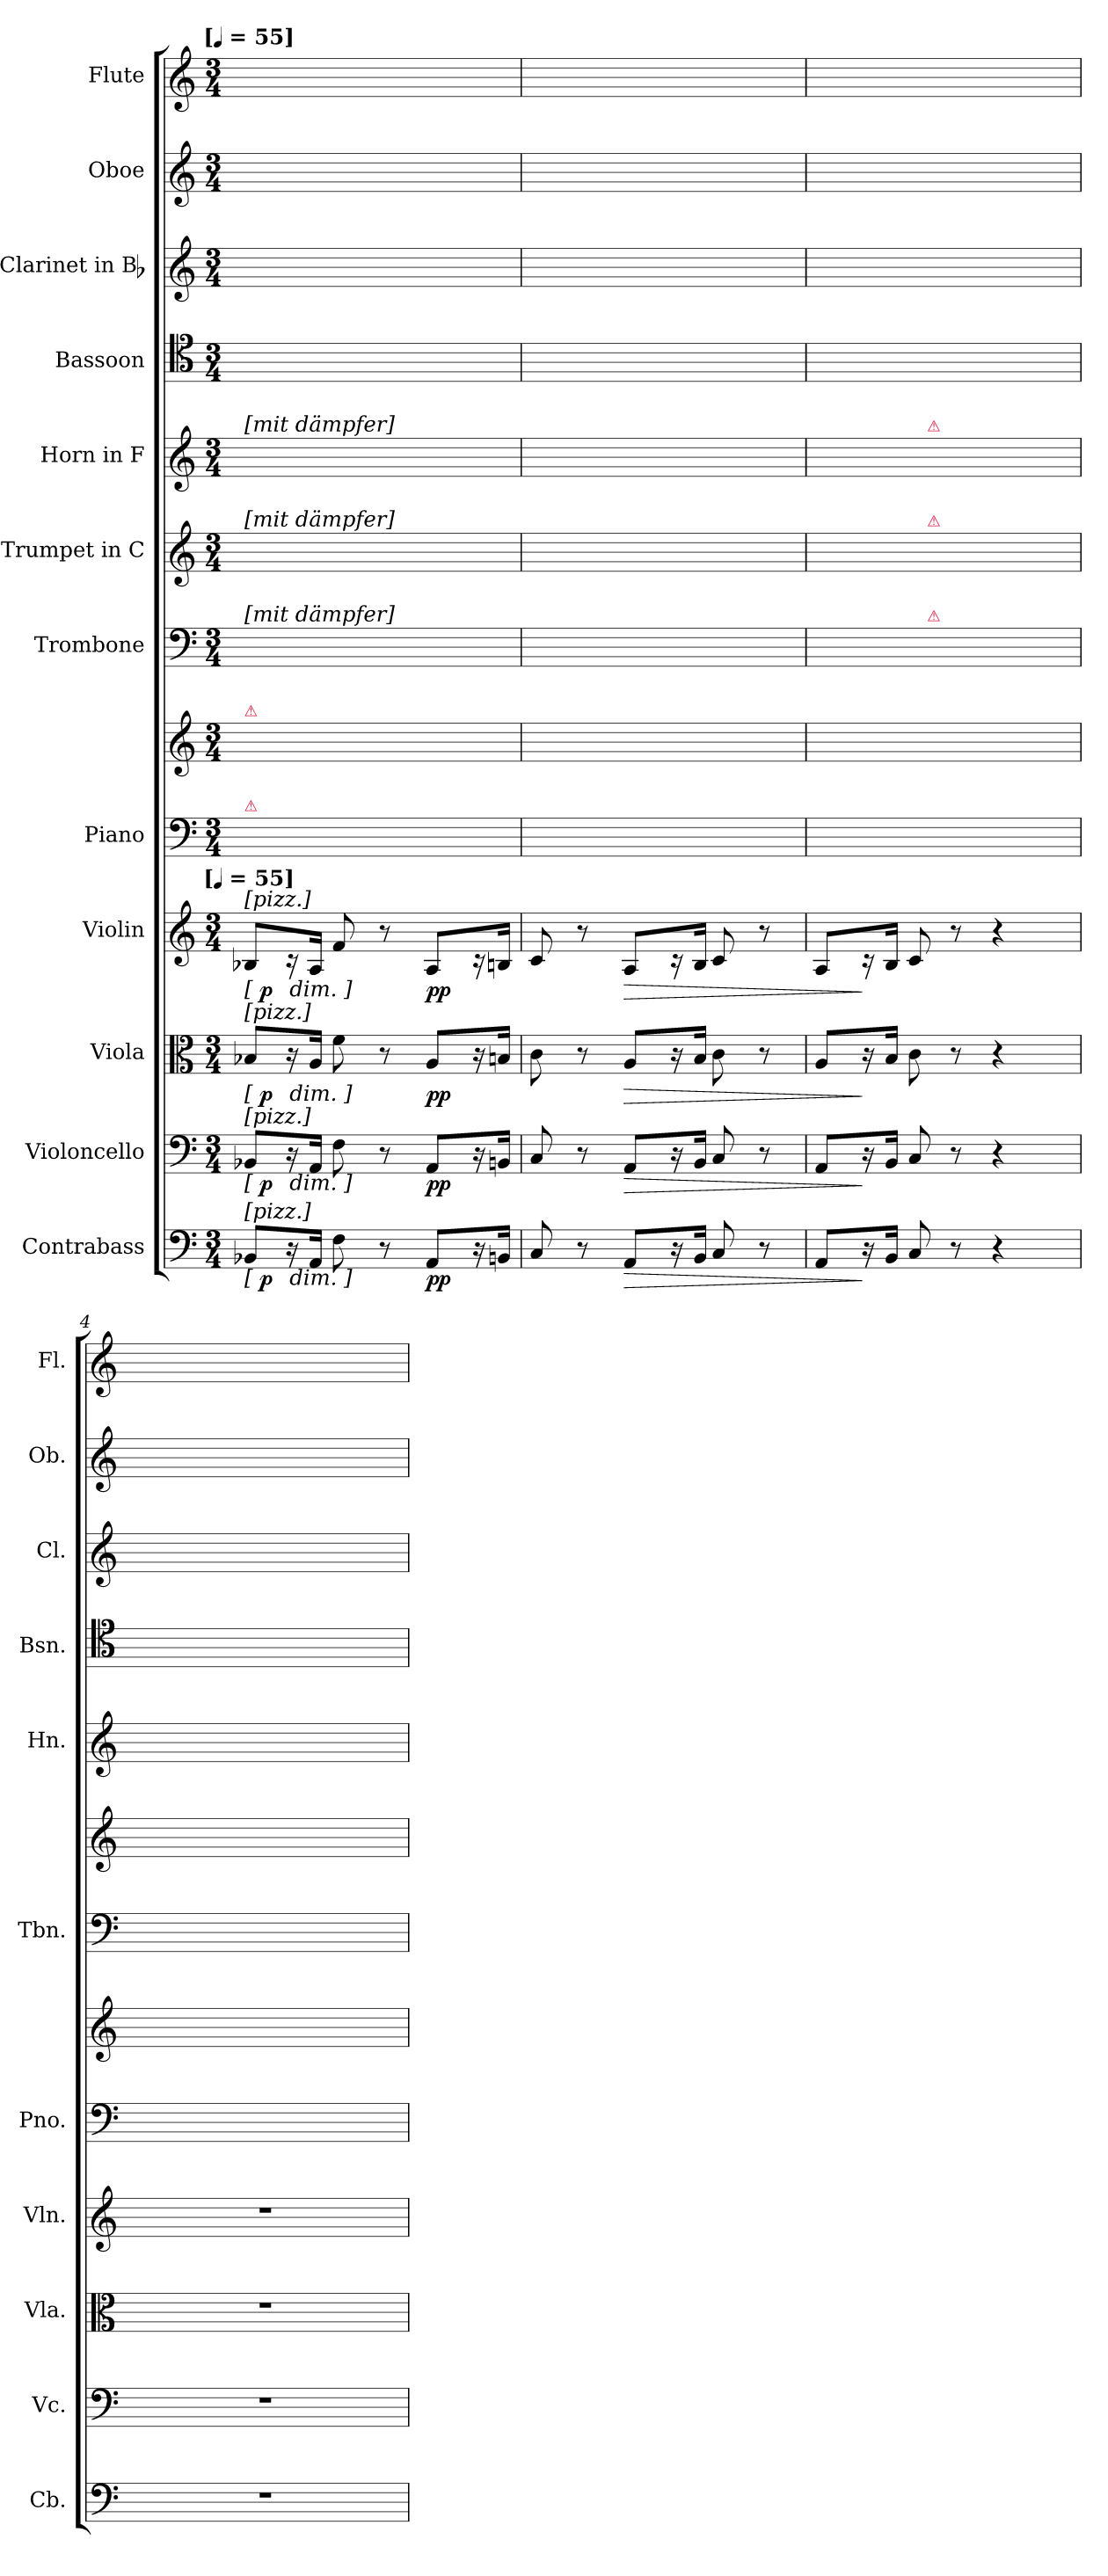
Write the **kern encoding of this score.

**kern	**dynam	**kern	**dynam	**kern	**dynam	**kern	**dynam	**kern	**kern	**kern	**kern	**kern	**kern	**kern	**kern	**kern
*part12	*part12	*part11	*part11	*part10	*part10	*part9	*part9	*part8	*part8	*part7	*part6	*part5	*part4	*part3	*part2	*part1
*staff13	*staff13	*staff12	*staff12	*staff11	*staff11	*staff10	*staff10	*staff9	*staff8	*staff7	*staff6	*staff5	*staff4	*staff3	*staff2	*staff1
*I"Contrabass	*	*I"Violoncello	*	*I"Viola	*	*I"Violin	*	*I"Piano	*	*I"Trombone	*I"Trumpet in C	*I"Horn in F	*I"Bassoon	*I"Clarinet in Bb	*I"Oboe	*I"Flute
*I'Cb.	*	*I'Vc.	*	*I'Vla.	*	*I'Vln.	*	*I'Pno.	*	*I'Tbn.	*	*I'Hn.	*I'Bsn.	*I'Cl.	*I'Ob.	*I'Fl.
*clefF4	*	*clefF4	*	*clefC3	*	*clefG2	*	*clefF4	*clefG2	*clefF4	*clefG2	*clefG2	*clefC4	*clefG2	*clefG2	*clefG2
*	*	*	*	*	*	*	*	*	*	*	*	*ITrd4c7	*	*ITrd1c2	*	*
*k[]	*	*k[]	*	*k[]	*	*k[]	*	*k[]	*k[]	*k[]	*k[]	*k[b-]	*k[]	*k[b-e-]	*k[]	*k[]
!!LO:TX:omd:t=[[quarter] = 55]
*M3/4	*	*M3/4	*	*M3/4	*	*M3/4	*	*M3/4	*M3/4	*M3/4	*M3/4	*M3/4	*M3/4	*M3/4	*M3/4	*M3/4
*MM55	*	*MM55	*	*MM55	*	*MM55	*	*MM55	*MM55	*MM55	*MM55	*MM55	*MM55	*MM55	*MM55	*MM55
=1	=1	=1	=1	=1	=1	=1	=1	=1	=1	=1	=1	=1	=1	=1	=1	=1
!	!	!	!	!	!	!	!	!	!	!	!	!LO:TX:a:t=[mit dämpfer]	!	!	!	!
!	!	!	!	!	!	!	!	!	!	!	!LO:TX:a:t=[mit dämpfer]	!	!	!	!	!
!	!	!	!	!	!	!	!	!	!	!LO:TX:a:t=[mit dämpfer]	!	!	!	!	!	!
!	!	!	!	!	!	!	!	!	!LO:TX:a:color=crimson:t=⚠	!	!	!	!	!	!	!
!	!	!	!	!	!	!	!	!LO:TX:a:color=crimson:t=⚠	!	!	!	!	!	!	!	!
!	!	!	!	!	!	!LO:TX:a:t=[pizz.]	!	!	!	!	!	!	!	!	!	!
!	!	!	!	!	!	!LO:TX:t=[[quarter] = 55]	!	!	!	!	!	!	!	!	!	!
!	!	!	!	!LO:TX:a:t=[pizz.]	!	!	!	!	!	!	!	!	!	!	!	!
!	!	!LO:TX:a:t=[pizz.]	!	!	!	!	!	!	!	!	!	!	!	!	!	!
!LO:TX:a:t=[pizz.]	!	!	!	!	!	!	!	!	!	!	!	!	!	!	!	!
!	!LO:DY:t=[ %s dim. ]	!	!LO:DY:t=[ %s dim. ]	!	!LO:DY:t=[ %s dim. ]	!	!LO:DY:t=[ %s dim. ]	!	!	!	!	!	!	!	!	!
8BB-XL	p	8BB-XL	p	8B-XL	p	8B-XL	p	32ryy	32ryy	4ryy	4ryy	4ryy	32ryy	8ryy	8ryy	8ryy
.	.	.	.	.	.	.	.	32ryy	32ryy	.	.	.	32ryy	.	.	.
.	.	.	.	.	.	.	.	16ryy	16ryy	.	.	.	16ryy	.	.	.
16r	.	16r	.	16r	.	16r	.	16ryy	16ryy	.	.	.	16ryy	16ryy	32ryy	32ryy
.	.	.	.	.	.	.	.	.	.	.	.	.	.	.	32ryy	32ryy
16AAJk	.	16AAJk	.	16AJk	.	16AJk	.	32ryy	32ryy	.	.	.	16ryy	32ryy	16ryy	16ryy
.	.	.	.	.	.	.	.	32ryy	32ryy	.	.	.	.	32ryy	.	.
8F	.	8F	.	8f	.	8f	.	32ryy	32ryy	16ryy	16ryy	16ryy	16ryy	16ryy	16ryy	16ryy
.	.	.	.	.	.	.	.	32ryy	32ryy	.	.	.	.	.	.	.
.	.	.	.	.	.	.	.	32ryy	32ryy	16ryy	16ryy	16ryy	8.ryy	32ryy	16ryy	16ryy
.	.	.	.	.	.	.	.	32ryy	32ryy	.	.	.	.	32ryy	.	.
8r	.	8r	.	8r	.	8r	.	32ryy	32ryy	16ryy	16ryy	16ryy	.	32ryy	16ryy	16ryy
.	.	.	.	.	.	.	.	32ryy	32ryy	.	.	.	.	32ryy	.	.
.	.	.	.	.	.	.	.	32ryy	32ryy	16ryy	16ryy	16ryy	.	32ryy	16ryy	16ryy
.	.	.	.	.	.	.	.	32ryy	32ryy	.	.	.	.	32ryy	.	.
8AAL	pp	8AAL	pp	8AL	pp	8AL	pp	32ryy	32ryy	4ryy	4ryy	4ryy	16ryy	16ryy	8.ryy	8.ryy
.	.	.	.	.	.	.	.	32ryy	32ryy	.	.	.	.	.	.	.
.	.	.	.	.	.	.	.	32ryy	32ryy	.	.	.	32ryy	16ryy	.	.
.	.	.	.	.	.	.	.	32ryy	32ryy	.	.	.	32ryy	.	.	.
16r	.	16r	.	16r	.	16r	.	16ryy	16ryy	.	.	.	16ryy	8ryy	.	.
16BBnJk	.	16BBnJk	.	16BnJk	.	16BnJk	.	16ryy	16ryy	.	.	.	16ryy	.	32ryy	32ryy
.	.	.	.	.	.	.	.	.	.	.	.	.	.	.	32ryy	32ryy
=2	=2	=2	=2	=2	=2	=2	=2	=2	=2	=2	=2	=2	=2	=2	=2	=2
8C	.	8C	.	8c	.	8c	.	32ryy	32ryy	16ryy	16ryy	16ryy	16ryy	32ryy	16ryy	16ryy
.	.	.	.	.	.	.	.	32ryy	32ryy	.	.	.	.	32ryy	.	.
.	.	.	.	.	.	.	.	32ryy	32ryy	16ryy	16ryy	16ryy	16ryy	16ryy	16ryy	16ryy
.	.	.	.	.	.	.	.	32ryy	32ryy	.	.	.	.	.	.	.
8r	.	8r	.	8r	.	8r	.	32ryy	32ryy	16ryy	16ryy	16ryy	8ryy	32ryy	16ryy	16ryy
.	.	.	.	.	.	.	.	32ryy	32ryy	.	.	.	.	32ryy	.	.
.	.	.	.	.	.	.	.	32ryy	32ryy	16ryy	16ryy	16ryy	.	32ryy	16ryy	16ryy
.	.	.	.	.	.	.	.	32ryy	32ryy	.	.	.	.	32ryy	.	.
!	!LO:HP:b	!	!LO:HP:b	!	!LO:HP:b	!	!LO:HP:b	!	!	!	!	!	!	!	!	!
8AAL	>	8AAL	>	8AL	>	8AL	>	32ryy	32ryy	4ryy	4ryy	4ryy	8ryy	32ryy	4ryy	4ryy
.	.	.	.	.	.	.	.	32ryy	32ryy	.	.	.	.	32ryy	.	.
.	.	.	.	.	.	.	.	32ryy	32ryy	.	.	.	.	16ryy	.	.
.	.	.	.	.	.	.	.	32ryy	32ryy	.	.	.	.	.	.	.
16r	.	16r	.	16r	.	16r	.	32ryy	32ryy	.	.	.	32ryy	8ryy	.	.
.	.	.	.	.	.	.	.	32ryy	32ryy	.	.	.	32ryy	.	.	.
16BBJk	.	16BBJk	.	16BJk	.	16BJk	.	16ryy	16ryy	.	.	.	16ryy	.	.	.
8C	.	8C	.	8c	.	8c	.	16ryy	16ryy	16ryy	16ryy	16ryy	16ryy	16ryy	32ryy	32ryy
.	.	.	.	.	.	.	.	.	.	.	.	.	.	.	32ryy	32ryy
.	.	.	.	.	.	.	.	32ryy	32ryy	16ryy	16ryy	16ryy	16ryy	32ryy	16ryy	16ryy
.	.	.	.	.	.	.	.	32ryy	32ryy	.	.	.	.	32ryy	.	.
8r	.	8r	.	8r	.	8r	.	32ryy	32ryy	16ryy	16ryy	16ryy	16ryy	16ryy	16ryy	16ryy
.	.	.	.	.	.	.	.	32ryy	32ryy	.	.	.	.	.	.	.
.	.	.	.	.	.	.	.	32ryy	32ryy	16ryy	16ryy	16ryy	16ryy	32ryy	16ryy	16ryy
.	.	.	.	.	.	.	.	32ryy	32ryy	.	.	.	.	32ryy	.	.
=3	=3	=3	=3	=3	=3	=3	=3	=3	=3	=3	=3	=3	=3	=3	=3	=3
8AAL	.	8AAL	.	8AL	.	8AL	.	32ryy	32ryy	4ryy	4ryy	4ryy	8.ryy	32ryy	16ryy	16ryy
.	.	.	.	.	.	.	.	32ryy	32ryy	.	.	.	.	32ryy	.	.
.	.	.	.	.	.	.	.	32ryy	32ryy	.	.	.	.	32ryy	8.ryy	8.ryy
.	.	.	.	.	.	.	.	32ryy	32ryy	.	.	.	.	32ryy	.	.
16r	]	16r	]	16r	]	16r	]	32ryy	32ryy	.	.	.	.	16ryy	.	.
.	.	.	.	.	.	.	.	32ryy	32ryy	.	.	.	.	.	.	.
16BBJk	.	16BBJk	.	16BJk	.	16BJk	.	32ryy	32ryy	.	.	.	32ryy	8ryy	.	.
.	.	.	.	.	.	.	.	32ryy	32ryy	.	.	.	32ryy	.	.	.
8C	.	8C	.	8c	.	8c	.	16ryy	16ryy	16ryy	16ryy	16ryy	16ryy	.	16ryy	16ryy
!	!	!	!	!	!	!	!	!	!	!	!	!LO:TX:a:color=crimson:t=⚠	!	!	!	!
!	!	!	!	!	!	!	!	!	!	!	!LO:TX:a:color=crimson:t=⚠	!	!	!	!	!
!	!	!	!	!	!	!	!	!	!	!LO:TX:a:color=crimson:t=⚠	!	!	!	!	!	!
.	.	.	.	.	.	.	.	16ryy	16ryy	16ryy	16ryy	16ryy	16ryy	16ryy	32ryy	32ryy
.	.	.	.	.	.	.	.	.	.	.	.	.	.	.	32ryy	32ryy
8r	.	8r	.	8r	.	8r	.	8ryy	8ryy	16ryy	16ryy	16ryy	16ryy	32ryy	16ryy	16ryy
.	.	.	.	.	.	.	.	.	.	.	.	.	.	32ryy	.	.
.	.	.	.	.	.	.	.	.	.	16ryy	16ryy	16ryy	16ryy	16ryy	16ryy	16ryy
4r	.	4r	.	4r	.	4r	.	4ryy	4ryy	8ryy	8ryy	8ryy	4ryy	32ryy	16ryy	16ryy
.	.	.	.	.	.	.	.	.	.	.	.	.	.	32ryy	.	.
.	.	.	.	.	.	.	.	.	.	.	.	.	.	32ryy	16ryy	16ryy
.	.	.	.	.	.	.	.	.	.	.	.	.	.	32ryy	.	.
.	.	.	.	.	.	.	.	.	.	16ryy	16ryy	16ryy	.	32ryy	8ryy	8ryy
.	.	.	.	.	.	.	.	.	.	.	.	.	.	32ryy	.	.
.	.	.	.	.	.	.	.	.	.	16ryy	16ryy	16ryy	.	16ryy	.	.
=4	=4	=4	=4	=4	=4	=4	=4	=4	=4	=4	=4	=4	=4	=4	=4	=4
4%3r	.	4%3r	.	4%3r	.	4%3r	.	4%3ryy	4%3ryy	16ryy	16ryy	16ryy	32ryy	8ryy	8ryy	8ryy
.	.	.	.	.	.	.	.	.	.	.	.	.	32ryy	.	.	.
.	.	.	.	.	.	.	.	.	.	16ryy	16ryy	16ryy	16ryy	.	.	.
.	.	.	.	.	.	.	.	.	.	16ryy	16ryy	16ryy	16ryy	16ryy	32ryy	32ryy
.	.	.	.	.	.	.	.	.	.	.	.	.	.	.	32ryy	32ryy
.	.	.	.	.	.	.	.	.	.	16ryy	16ryy	16ryy	16ryy	32ryy	16ryy	16ryy
.	.	.	.	.	.	.	.	.	.	.	.	.	.	32ryy	.	.
.	.	.	.	.	.	.	.	.	.	16ryy	16ryy	16ryy	16ryy	16ryy	16ryy	16ryy
.	.	.	.	.	.	.	.	.	.	16ryy	16ryy	16ryy	8.ryy	32ryy	16ryy	16ryy
.	.	.	.	.	.	.	.	.	.	.	.	.	.	32ryy	.	.
.	.	.	.	.	.	.	.	.	.	8ryy	8ryy	8ryy	.	32ryy	16ryy	16ryy
.	.	.	.	.	.	.	.	.	.	.	.	.	.	32ryy	.	.
.	.	.	.	.	.	.	.	.	.	.	.	.	.	32ryy	16ryy	16ryy
.	.	.	.	.	.	.	.	.	.	.	.	.	.	32ryy	.	.
.	.	.	.	.	.	.	.	.	.	16ryy	16ryy	16ryy	16ryy	16ryy	8.ryy	8.ryy
.	.	.	.	.	.	.	.	.	.	16ryy	16ryy	16ryy	32ryy	16ryy	.	.
.	.	.	.	.	.	.	.	.	.	.	.	.	32ryy	.	.	.
.	.	.	.	.	.	.	.	.	.	16ryy	16ryy	16ryy	16ryy	8ryy	.	.
.	.	.	.	.	.	.	.	.	.	16ryy	16ryy	16ryy	16ryy	.	32ryy	32ryy
.	.	.	.	.	.	.	.	.	.	.	.	.	.	.	32ryy	32ryy
=	=	=	=	=	=	=	=	=	=	=	=	=	=	=	=	=
*-	*-	*-	*-	*-	*-	*-	*-	*-	*-	*-	*-	*-	*-	*-	*-	*-
